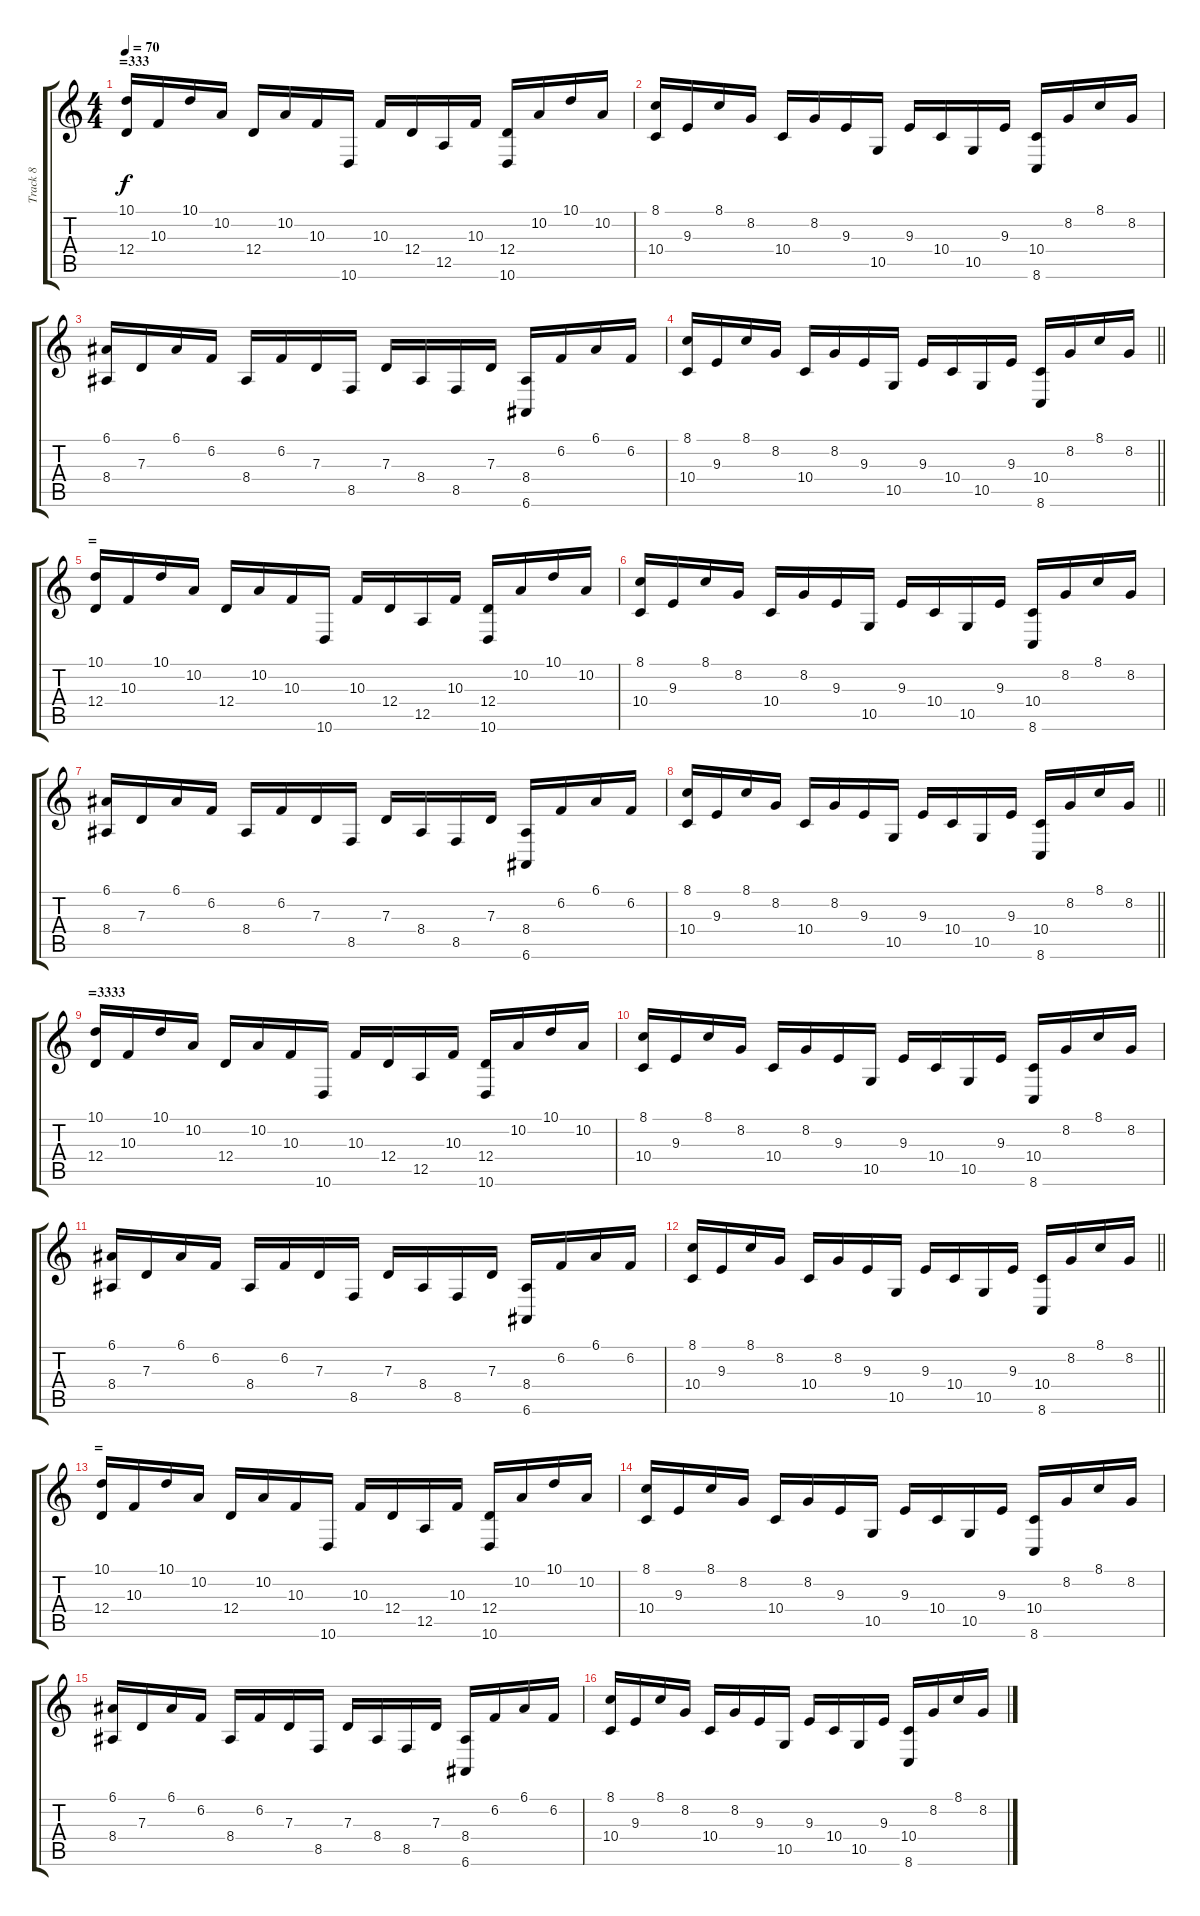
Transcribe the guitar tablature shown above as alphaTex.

\track ("Track 8" "Track 8") {instrument fx1rain}
\staff {score tabs}
\tuning (E4 B3 G3 D3 A2 E2) {hide}
\ts (4 4)
\section ("" "=333")
\tempo 70
\clef g2
\ks c
(10.1 12.4).16{dy f} 10.3.16 10.1.16 10.2.16 12.4.16 10.2.16 10.3.16 10.6.16 10.3.16 12.4.16 12.5.16 10.3.16 (12.4 10.6).16 10.2.16 10.1.16 10.2.16 |
(8.1 10.4).16 9.3.16 8.1.16 8.2.16 10.4.16 8.2.16 9.3.16 10.5.16 9.3.16 10.4.16 10.5.16 9.3.16 (10.4 8.6).16 8.2.16 8.1.16 8.2.16 |
(6.1 8.4).16 7.3.16 6.1.16 6.2.16 8.4.16 6.2.16 7.3.16 8.5.16 7.3.16 8.4.16 8.5.16 7.3.16 (8.4 6.6).16 6.2.16 6.1.16 6.2.16 |
\barLineRight lightlight
(8.1 10.4).16 9.3.16 8.1.16 8.2.16 10.4.16 8.2.16 9.3.16 10.5.16 9.3.16 10.4.16 10.5.16 9.3.16 (10.4 8.6).16 8.2.16 8.1.16 8.2.16 |
\section ("" "=")
(10.1 12.4).16 10.3.16 10.1.16 10.2.16 12.4.16 10.2.16 10.3.16 10.6.16 10.3.16 12.4.16 12.5.16 10.3.16 (12.4 10.6).16 10.2.16 10.1.16 10.2.16 |
(8.1 10.4).16 9.3.16 8.1.16 8.2.16 10.4.16 8.2.16 9.3.16 10.5.16 9.3.16 10.4.16 10.5.16 9.3.16 (10.4 8.6).16 8.2.16 8.1.16 8.2.16 |
(6.1 8.4).16 7.3.16 6.1.16 6.2.16 8.4.16 6.2.16 7.3.16 8.5.16 7.3.16 8.4.16 8.5.16 7.3.16 (8.4 6.6).16 6.2.16 6.1.16 6.2.16 |
\barLineRight lightlight
(8.1 10.4).16 9.3.16 8.1.16 8.2.16 10.4.16 8.2.16 9.3.16 10.5.16 9.3.16 10.4.16 10.5.16 9.3.16 (10.4 8.6).16 8.2.16 8.1.16 8.2.16 |
\section ("" "=3333")
(10.1 12.4).16 10.3.16 10.1.16 10.2.16 12.4.16 10.2.16 10.3.16 10.6.16 10.3.16 12.4.16 12.5.16 10.3.16 (12.4 10.6).16 10.2.16 10.1.16 10.2.16 |
(8.1 10.4).16 9.3.16 8.1.16 8.2.16 10.4.16 8.2.16 9.3.16 10.5.16 9.3.16 10.4.16 10.5.16 9.3.16 (10.4 8.6).16 8.2.16 8.1.16 8.2.16 |
(6.1 8.4).16 7.3.16 6.1.16 6.2.16 8.4.16 6.2.16 7.3.16 8.5.16 7.3.16 8.4.16 8.5.16 7.3.16 (8.4 6.6).16 6.2.16 6.1.16 6.2.16 |
\barLineRight lightlight
(8.1 10.4).16 9.3.16 8.1.16 8.2.16 10.4.16 8.2.16 9.3.16 10.5.16 9.3.16 10.4.16 10.5.16 9.3.16 (10.4 8.6).16 8.2.16 8.1.16 8.2.16 |
\section ("" "=")
(10.1 12.4).16 10.3.16 10.1.16 10.2.16 12.4.16 10.2.16 10.3.16 10.6.16 10.3.16 12.4.16 12.5.16 10.3.16 (12.4 10.6).16 10.2.16 10.1.16 10.2.16 |
(8.1 10.4).16 9.3.16 8.1.16 8.2.16 10.4.16 8.2.16 9.3.16 10.5.16 9.3.16 10.4.16 10.5.16 9.3.16 (10.4 8.6).16 8.2.16 8.1.16 8.2.16 |
(6.1 8.4).16 7.3.16 6.1.16 6.2.16 8.4.16 6.2.16 7.3.16 8.5.16 7.3.16 8.4.16 8.5.16 7.3.16 (8.4 6.6).16 6.2.16 6.1.16 6.2.16 |
(8.1 10.4).16 9.3.16 8.1.16 8.2.16 10.4.16 8.2.16 9.3.16 10.5.16 9.3.16 10.4.16 10.5.16 9.3.16 (10.4 8.6).16 8.2.16 8.1.16 8.2.16
